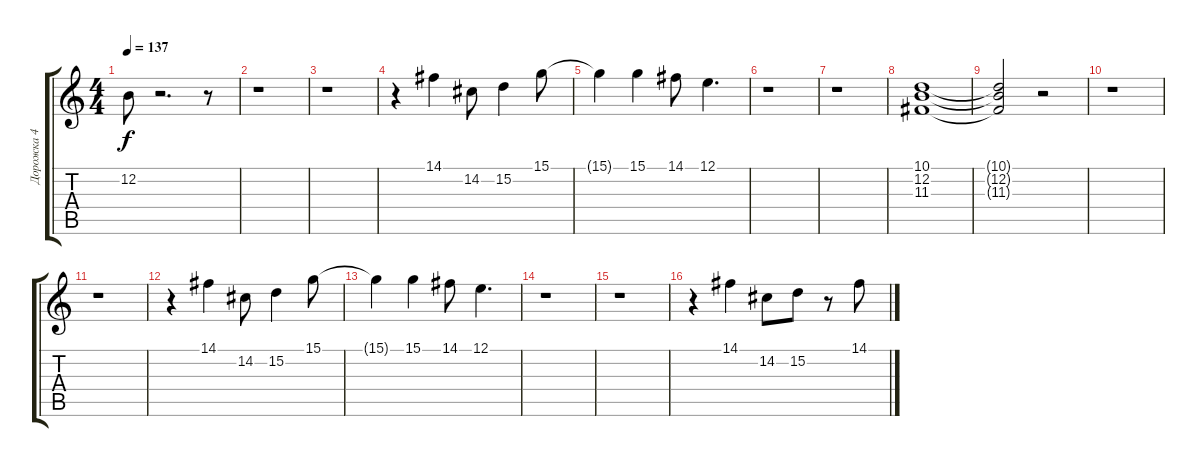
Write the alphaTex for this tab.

\track ("Дорожка 4" "Дорожка 4") {instrument lead2sawtooth}
\staff {score tabs}
\tuning (E4 B3 G3 D3 A2 E2) {hide}
\ts (4 4)
\tempo 137
\clef g2
\ks c
12.2{t}.8{dy f} r.2{d} r.8 |
r.1 |
r.1 |
r.4 14.1.4 14.2.8 15.2.4 15.1.8 |
15.1{t}.4 15.1.4 14.1.8 12.1.4{d} |
r.1 |
r.1 |
(10.1 12.2 11.3).1{volume 11} |
(10.1{t} 12.2{t} 11.3{t}).2 r.2 |
r.1 |
r.1 |
r.4 14.1.4{volume 14} 14.2.8 15.2.4{volume 14} 15.1.8{volume 14} |
15.1{t}.4 15.1.4 14.1.8 12.1.4{d} |
r.1 |
r.1 |
r.4 14.1.4 14.2.8 15.2.8 r.8 14.1.8
